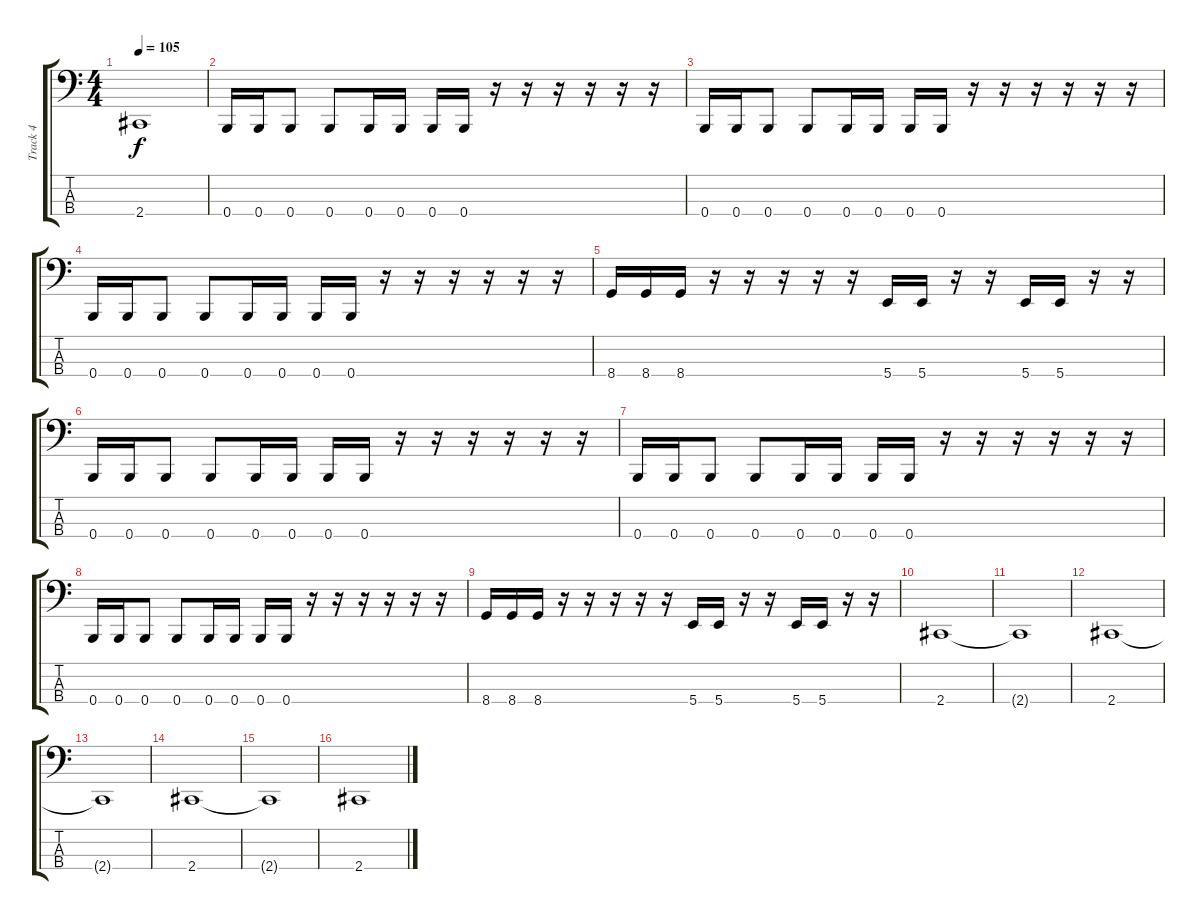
\track ("Track 4" "Track 4") {instrument electricbasspick}
\staff {score tabs}
\tuning (D2 A1 E1 B0) {hide}
\ts (4 4)
\tempo 105
\clef f4
\ks c
2.4{t}.1{dy f} |
0.4.16 0.4.16 0.4.8 0.4.8 0.4.16 0.4.16 0.4.16 0.4.16 r.16 r.16 r.16 r.16 r.16 r.16 |
0.4.16 0.4.16 0.4.8 0.4.8 0.4.16 0.4.16 0.4.16 0.4.16 r.16 r.16 r.16 r.16 r.16 r.16 |
0.4.16 0.4.16 0.4.8 0.4.8 0.4.16 0.4.16 0.4.16 0.4.16 r.16 r.16 r.16 r.16 r.16 r.16 |
8.4.16 8.4.16 8.4.16 r.16 r.16 r.16 r.16 r.16 5.4.16 5.4.16 r.16 r.16 5.4.16 5.4.16 r.16 r.16 |
0.4.16 0.4.16 0.4.8 0.4.8 0.4.16 0.4.16 0.4.16 0.4.16 r.16 r.16 r.16 r.16 r.16 r.16 |
0.4.16 0.4.16 0.4.8 0.4.8 0.4.16 0.4.16 0.4.16 0.4.16 r.16 r.16 r.16 r.16 r.16 r.16 |
0.4.16 0.4.16 0.4.8 0.4.8 0.4.16 0.4.16 0.4.16 0.4.16 r.16 r.16 r.16 r.16 r.16 r.16 |
8.4.16 8.4.16 8.4.16 r.16 r.16 r.16 r.16 r.16 5.4.16 5.4.16 r.16 r.16 5.4.16 5.4.16 r.16 r.16 |
2.4.1 |
2.4{t}.1 |
2.4.1 |
2.4{t}.1 |
2.4.1 |
2.4{t}.1 |
2.4.1
